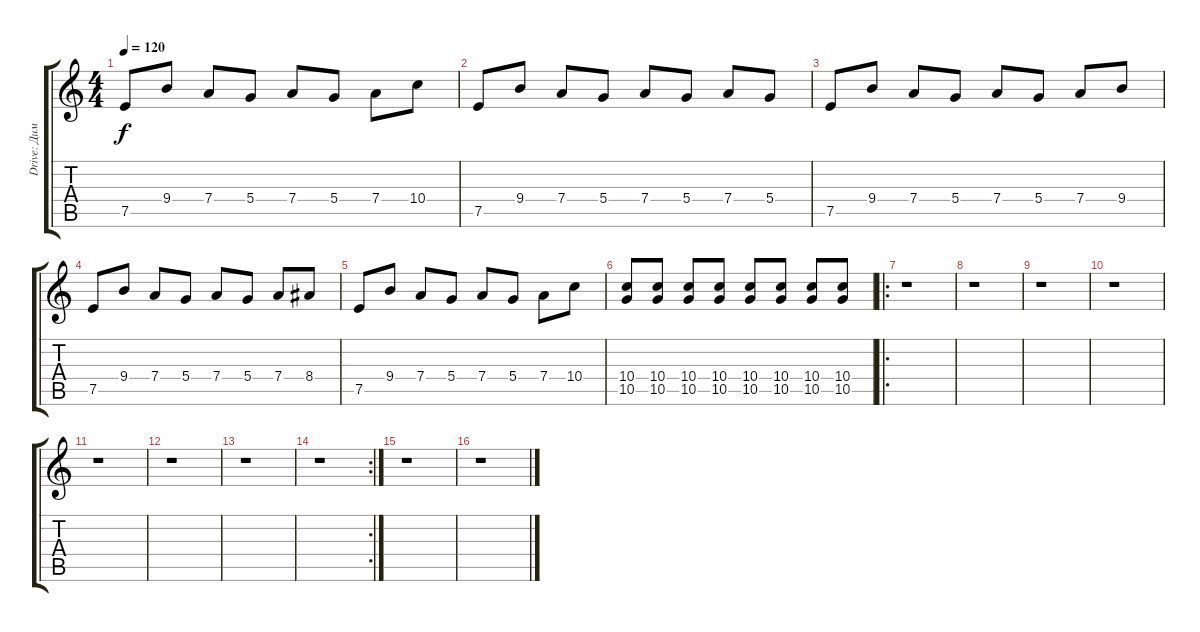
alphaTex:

\track ("Drive: Дима" "Drive: Дим") {instrument distortionguitar}
\staff {score tabs}
\tuning (E4 B3 G3 D3 A2 E2) {hide}
\ts (4 4)
\tempo 120
\clef g2
\ks c
7.5.8{dy f} 9.4.8 7.4.8 5.4.8 7.4.8 5.4.8 7.4.8 10.4.8 |
7.5.8 9.4.8 7.4.8 5.4.8 7.4.8 5.4.8 7.4.8 5.4.8 |
7.5.8 9.4.8 7.4.8 5.4.8 7.4.8 5.4.8 7.4.8 9.4.8 |
7.5.8 9.4.8 7.4.8 5.4.8 7.4.8 5.4.8 7.4.8 8.4.8 |
7.5.8 9.4.8 7.4.8 5.4.8 7.4.8 5.4.8 7.4.8 10.4.8 |
(10.4 10.5).8 (10.4 10.5).8 (10.4 10.5).8 (10.4 10.5).8 (10.4 10.5).8 (10.4 10.5).8 (10.4 10.5).8 (10.4 10.5).8 |
\ro
r.1 |
r.1 |
r.1 |
r.1 |
r.1 |
r.1 |
r.1 |
\rc 2
r.1 |
r.1 |
r.1
